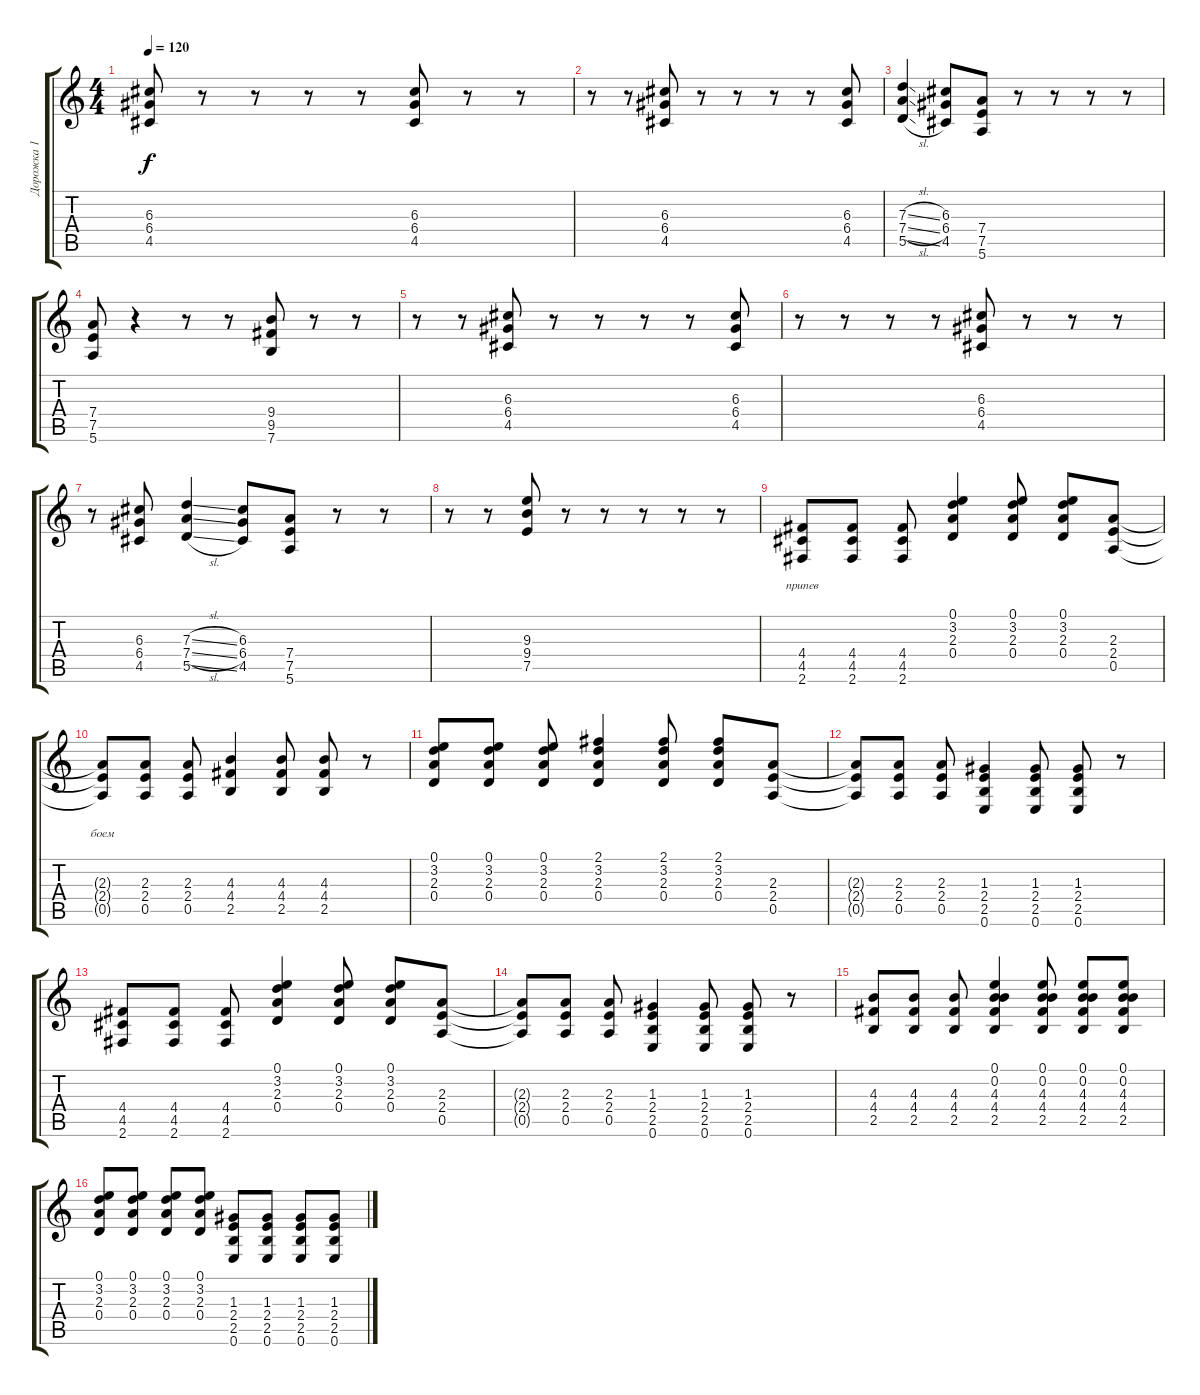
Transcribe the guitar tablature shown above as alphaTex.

\track ("Дорожка 1" "Дорожка 1") {instrument acousticguitarsteel}
\staff {score tabs}
\tuning (E4 B3 G3 D3 A2 E2) {hide}
\ts (4 4)
\tempo 120
\clef g2
\ks c
(6.3 6.4 4.5).8{dy f} r.8 r.8 r.8 r.8 (6.3 6.4 4.5).8 r.8 r.8 |
r.8 r.8 (6.3 6.4 4.5).8 r.8 r.8 r.8 r.8 (6.3 6.4 4.5).8 |
(7.3{sl} 7.4{sl} 5.5{sl}).4 (6.3 6.4 4.5).8 (7.4 7.5 5.6).8 r.8 r.8 r.8 r.8 |
(7.4 7.5 5.6).8 r.4 r.8 r.8 (9.4 9.5 7.6).8 r.8 r.8 |
r.8 r.8 (6.3 6.4 4.5).8 r.8 r.8 r.8 r.8 (6.3 6.4 4.5).8 |
r.8 r.8 r.8 r.8 (6.3 6.4 4.5).8 r.8 r.8 r.8 |
r.8 (6.3 6.4 4.5).8 (7.3{sl} 7.4{sl} 5.5{sl}).4 (6.3 6.4 4.5).8 (7.4 7.5 5.6).8 r.8 r.8 |
r.8 r.8 (9.3 9.4 7.5).8 r.8 r.8 r.8 r.8 r.8 |
(4.4 4.5 2.6).8{lyrics (0 "") lyrics (1 "") lyrics (2 "припев") lyrics (3 "") lyrics (4 "")} (4.4 4.5 2.6).8 (4.4 4.5 2.6).8 (0.1 3.2 2.3 0.4).4 (0.1 3.2 2.3 0.4).8 (0.1 3.2 2.3 0.4).8 (2.3 2.4 0.5).8 |
(2.3{t} 2.4{t} 0.5{t}).8{lyrics (0 "") lyrics (1 "") lyrics (2 "") lyrics (3 "боем") lyrics (4 "")} (2.3 2.4 0.5).8 (2.3 2.4 0.5).8 (4.3 4.4 2.5).4 (4.3 4.4 2.5).8 (4.3 4.4 2.5).8 r.8 |
(0.1 3.2 2.3 0.4).8 (0.1 3.2 2.3 0.4).8 (0.1 3.2 2.3 0.4).8 (2.1 3.2 2.3 0.4).4 (2.1 3.2 2.3 0.4).8 (2.1 3.2 2.3 0.4).8 (2.3 2.4 0.5).8 |
(2.3{t} 2.4{t} 0.5{t}).8 (2.3 2.4 0.5).8 (2.3 2.4 0.5).8 (1.3 2.4 2.5 0.6).4 (1.3 2.4 2.5 0.6).8 (1.3 2.4 2.5 0.6).8 r.8 |
(4.4 4.5 2.6).8 (4.4 4.5 2.6).8 (4.4 4.5 2.6).8 (0.1 3.2 2.3 0.4).4 (0.1 3.2 2.3 0.4).8 (0.1 3.2 2.3 0.4).8 (2.3 2.4 0.5).8 |
(2.3{t} 2.4{t} 0.5{t}).8 (2.3 2.4 0.5).8 (2.3 2.4 0.5).8 (1.3 2.4 2.5 0.6).4 (1.3 2.4 2.5 0.6).8 (1.3 2.4 2.5 0.6).8 r.8 |
(4.3 4.4 2.5).8 (4.3 4.4 2.5).8 (4.3 4.4 2.5).8 (0.1 0.2 4.3 4.4 2.5).4 (0.1 0.2 4.3 4.4 2.5).8 (0.1 0.2 4.3 4.4 2.5).8 (0.1 0.2 4.3 4.4 2.5).8 |
(0.1 3.2 2.3 0.4).8 (0.1 3.2 2.3 0.4).8 (0.1 3.2 2.3 0.4).8 (0.1 3.2 2.3 0.4).8 (1.3 2.4 2.5 0.6).8 (1.3 2.4 2.5 0.6).8 (1.3 2.4 2.5 0.6).8 (1.3 2.4 2.5 0.6).8
